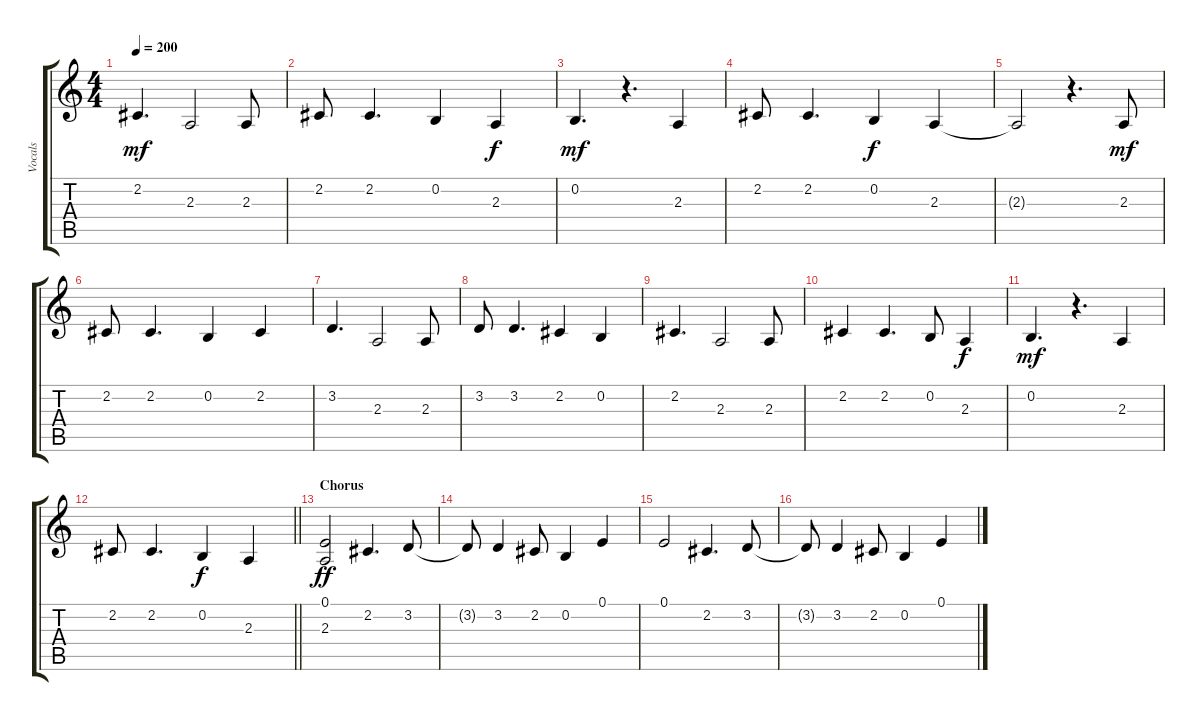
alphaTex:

\track ("Vocals" "Vocals") {instrument tenorsax}
\staff {score tabs}
\tuning (E4 B3 G3 D3 A2 E2) {hide}
\ts (4 4)
\tempo 200
\clef g2
\ks c
2.2.4{d dy mf} 2.3.2 2.3.8 |
2.2.8 2.2.4{d} 0.2.4 2.3.4{dy f} |
0.2.4{d dy mf} r.4{d} 2.3.4 |
2.2.8 2.2.4{d} 0.2.4{dy f} 2.3.4 |
2.3{t}.2 r.4{d} 2.3.8{dy mf} |
2.2.8 2.2.4{d} 0.2.4 2.2.4 |
3.2.4{d} 2.3.2 2.3.8 |
3.2.8 3.2.4{d} 2.2.4 0.2.4 |
2.2.4{d} 2.3.2 2.3.8 |
2.2.4 2.2.4{d} 0.2.8 2.3.4{dy f} |
0.2.4{d dy mf} r.4{d} 2.3.4 |
\barLineRight lightlight
2.2.8 2.2.4{d} 0.2.4{dy f} 2.3.4 |
\section ("" "Chorus")
(0.1 2.3).2{dy ff} 2.2.4{d} 3.2.8 |
3.2{t}.8 3.2.4 2.2.8 0.2.4 0.1.4 |
0.1.2 2.2.4{d} 3.2.8 |
3.2{t}.8 3.2.4 2.2.8 0.2.4 0.1.4
